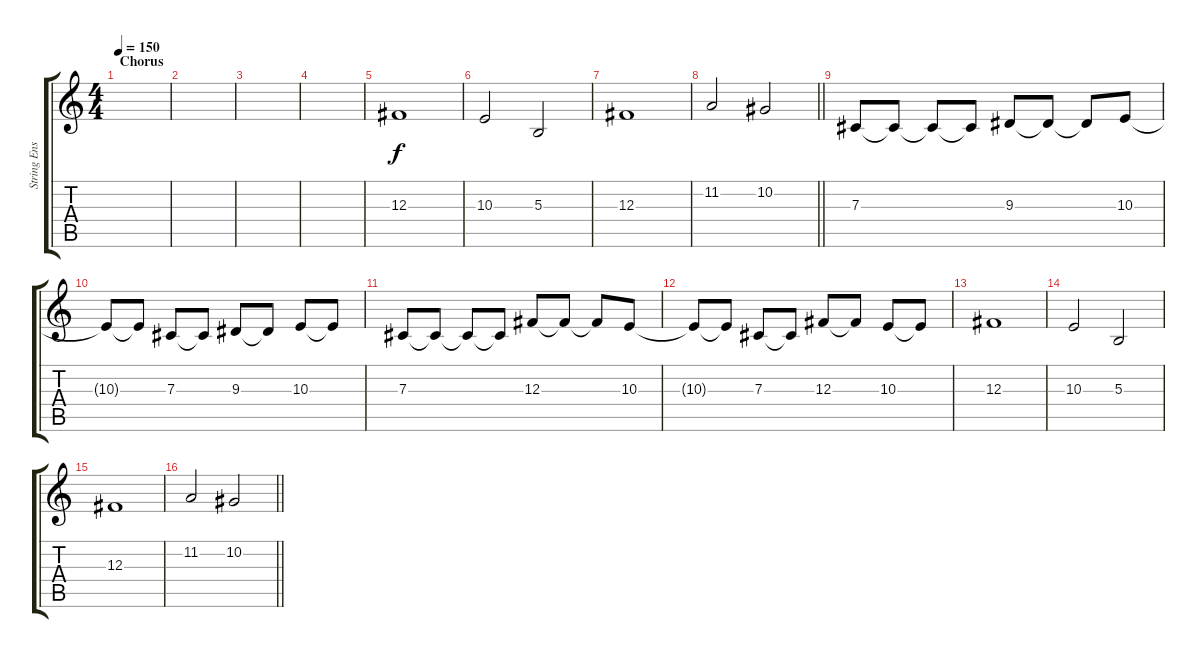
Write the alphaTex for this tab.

\track ("String Ensemble" "String Ens") {instrument stringensemble1}
\staff {score tabs}
\tuning (Eb4 Bb3 Gb3 Db3 Ab2 Db2) {hide}
\ts (4 4)
\section ("" "Chorus")
\tempo 150
\clef g2
\ks c
|
|
|
|
12.3.1 |
10.3.2 5.3.2 |
12.3.1 |
\barLineRight lightlight
11.2.2 10.2.2 |
7.3.8 7.3{t}.8 7.3{t}.8 7.3{t}.8 9.3.8 9.3{t}.8 9.3{t}.8 10.3.8 |
10.3{t}.8 10.3{t}.8 7.3.8 7.3{t}.8 9.3.8 9.3{t}.8 10.3.8 10.3{t}.8 |
7.3.8 7.3{t}.8 7.3{t}.8 7.3{t}.8 12.3.8 12.3{t}.8 12.3{t}.8 10.3.8 |
10.3{t}.8 10.3{t}.8 7.3.8 7.3{t}.8 12.3.8 12.3{t}.8 10.3.8 10.3{t}.8 |
12.3.1 |
10.3.2 5.3.2 |
12.3.1 |
\barLineRight lightlight
11.2.2 10.2.2
